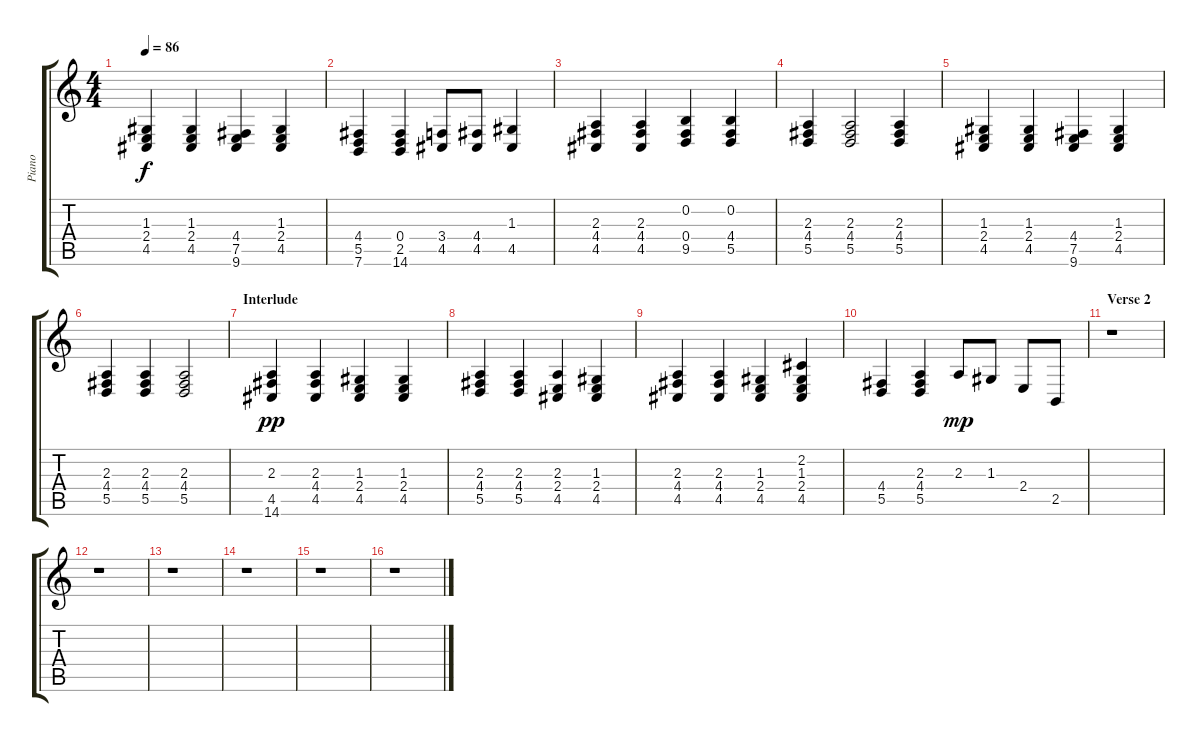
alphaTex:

\track ("Piano" "Piano") {instrument acousticgrandpiano}
\staff {score tabs}
\tuning (E4 B3 G3 D3 A2 E2) {hide}
\ts (4 4)
\tempo 86
\clef g2
\ks c
(1.3 2.4 4.5).4{dy f} (1.3 2.4 4.5).4 (4.4 7.5 9.6).4 (1.3 2.4 4.5).4 |
(4.4 5.5 7.6).4 (0.4 2.5 14.6).4 (3.4 4.5).8 (4.4 4.5).8 (1.3 4.5).4 |
(2.3 4.4 4.5).4 (2.3 4.4 4.5).4 (0.2 0.4 9.5).4 (0.2 4.4 5.5).4 |
(2.3 4.4 5.5).4 (2.3 4.4 5.5).2 (2.3 4.4 5.5).4 |
(1.3 2.4 4.5).4 (1.3 2.4 4.5).4 (4.4 7.5 9.6).4 (1.3 2.4 4.5).4 |
(2.3 4.4 5.5).4 (2.3 4.4 5.5).4 (2.3 4.4 5.5).2 |
\section ("" "Interlude")
(2.3 4.5 14.6).4{dy pp} (2.3 4.4 4.5).4 (1.3 2.4 4.5).4 (1.3 2.4 4.5).4 |
(2.3 4.4 5.5).4 (2.3 4.4 5.5).4 (2.3 2.4 4.5).4 (1.3 2.4 4.5).4 |
(2.3 4.4 4.5).4 (2.3 4.4 4.5).4 (1.3 2.4 4.5).4 (2.2 1.3 2.4 4.5).4 |
(4.4 5.5).4 (2.3 4.4 5.5).4 2.3.8{dy mp} 1.3.8 2.4.8 2.5.8 |
\section ("" "Verse 2")
r.1 |
r.1 |
r.1 |
r.1 |
r.1 |
r.1
